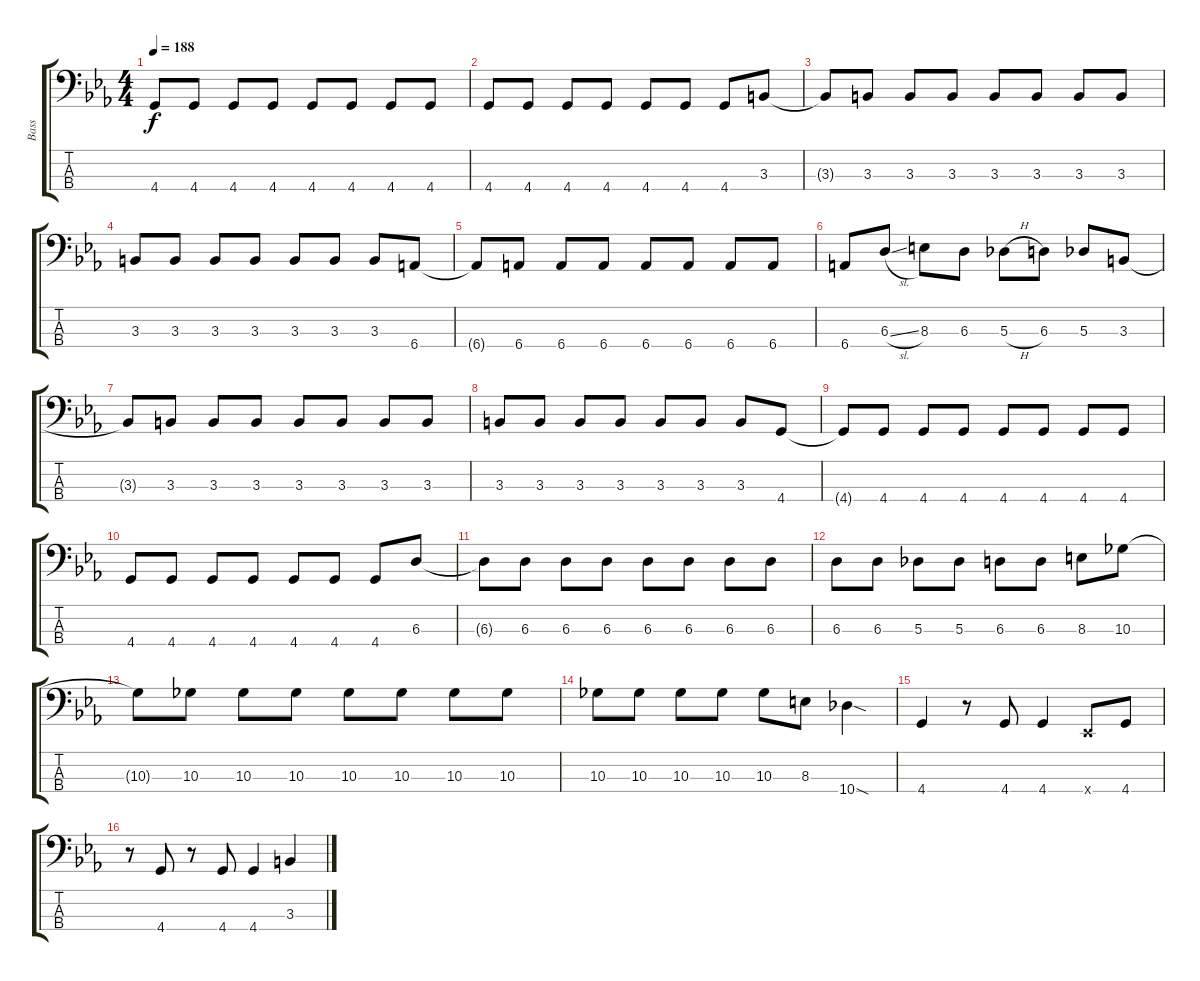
\track ("Bass" "Bass") {instrument electricbasspick}
\staff {score tabs}
\tuning (Gb2 Db2 Ab1 Eb1) {hide}
\ts (4 4)
\tempo 188
\clef f4
\ks eb
4.4{t}.8{dy f} 4.4.8 4.4.8 4.4.8 4.4.8 4.4.8 4.4.8 4.4.8 |
4.4.8 4.4.8 4.4.8 4.4.8 4.4.8 4.4.8 4.4.8 3.3.8 |
3.3{t}.8 3.3.8 3.3.8 3.3.8 3.3.8 3.3.8 3.3.8 3.3.8 |
3.3.8 3.3.8 3.3.8 3.3.8 3.3.8 3.3.8 3.3.8 6.4.8 |
6.4{t}.8 6.4.8 6.4.8 6.4.8 6.4.8 6.4.8 6.4.8 6.4.8 |
6.4.8 6.3{sl}.8 8.3.8 6.3.8 5.3{h}.8 6.3.8 5.3.8 3.3.8 |
3.3{t}.8 3.3.8 3.3.8 3.3.8 3.3.8 3.3.8 3.3.8 3.3.8 |
3.3.8 3.3.8 3.3.8 3.3.8 3.3.8 3.3.8 3.3.8 4.4.8 |
4.4{t}.8 4.4.8 4.4.8 4.4.8 4.4.8 4.4.8 4.4.8 4.4.8 |
4.4.8 4.4.8 4.4.8 4.4.8 4.4.8 4.4.8 4.4.8 6.3.8 |
6.3{t}.8 6.3.8 6.3.8 6.3.8 6.3.8 6.3.8 6.3.8 6.3.8 |
6.3.8 6.3.8 5.3.8 5.3.8 6.3.8 6.3.8 8.3.8 10.3.8 |
10.3{t}.8 10.3.8 10.3.8 10.3.8 10.3.8 10.3.8 10.3.8 10.3.8 |
10.3.8 10.3.8 10.3.8 10.3.8 10.3.8 8.3.8 10.4{sod}.4 |
4.4.4 r.8 4.4.8 4.4.4 0.4{x}.8 4.4.8 |
r.8 4.4.8 r.8 4.4.8 4.4.4 3.3.4
